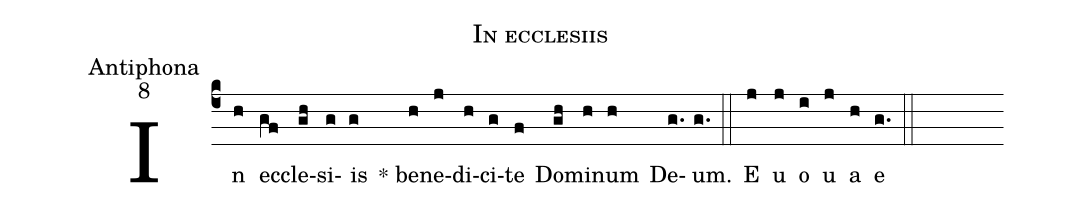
name:In ecclesiis;
office-part:Antiphona;
mode:8;
%%
(c4) In(h) ec(gf)cle(gh)si(g)is(g) * be(h)ne(j)di(h)ci(g)te(f) Do(gh)mi(h)num(h) De(g.)um.(g.) (::) <eu>E(j) u(j) o(i) u(j) a(h) e</eu>(g.) (::)
